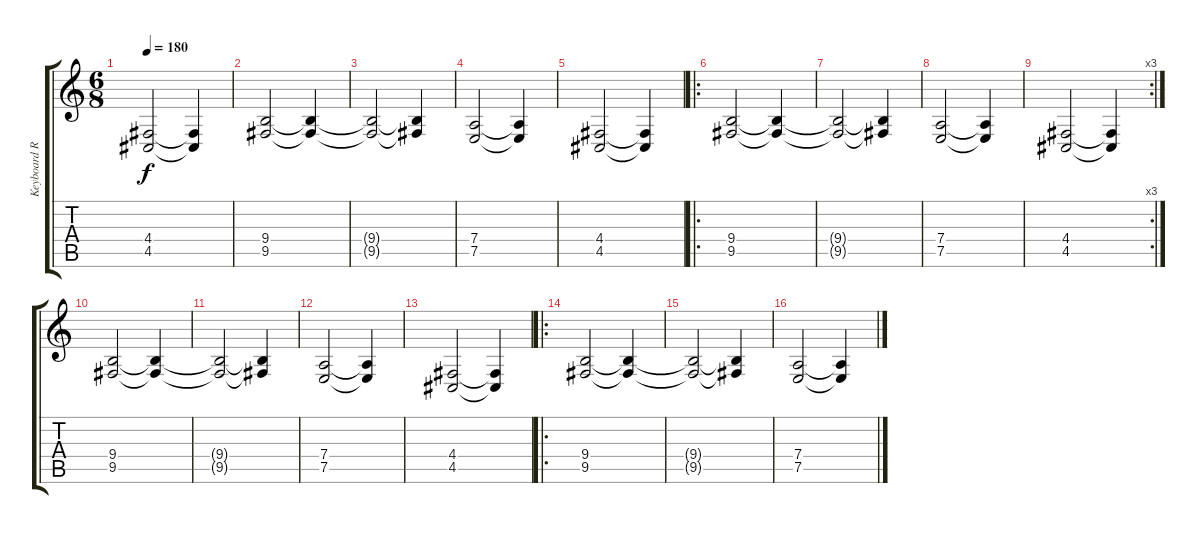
\track ("Keyboard Rythem" "Keyboard R") {instrument stringensemble2}
\staff {score tabs}
\tuning (E4 B3 G3 D3 A2 E2) {hide}
\ts (6 8)
\tempo 180
\clef g2
\ks c
(4.4 4.5).2{dy f} (4.4{t} 4.5{t}).4 |
(9.4 9.5).2 (9.4{t} 9.5{t}).4 |
(9.4{t} 9.5{t}).2 (9.4{t} 9.5{t}).4 |
(7.4 7.5).2 (7.4{t} 7.5{t}).4 |
(4.4 4.5).2 (4.4{t} 4.5{t}).4 |
\ro
(9.4 9.5).2 (9.4{t} 9.5{t}).4 |
(9.4{t} 9.5{t}).2 (9.4{t} 9.5{t}).4 |
(7.4 7.5).2 (7.4{t} 7.5{t}).4 |
\rc 3
(4.4 4.5).2 (4.4{t} 4.5{t}).4 |
(9.4 9.5).2 (9.4{t} 9.5{t}).4 |
(9.4{t} 9.5{t}).2 (9.4{t} 9.5{t}).4 |
(7.4 7.5).2 (7.4{t} 7.5{t}).4 |
(4.4 4.5).2 (4.4{t} 4.5{t}).4 |
\ro
(9.4 9.5).2 (9.4{t} 9.5{t}).4 |
(9.4{t} 9.5{t}).2 (9.4{t} 9.5{t}).4 |
(7.4 7.5).2 (7.4{t} 7.5{t}).4
